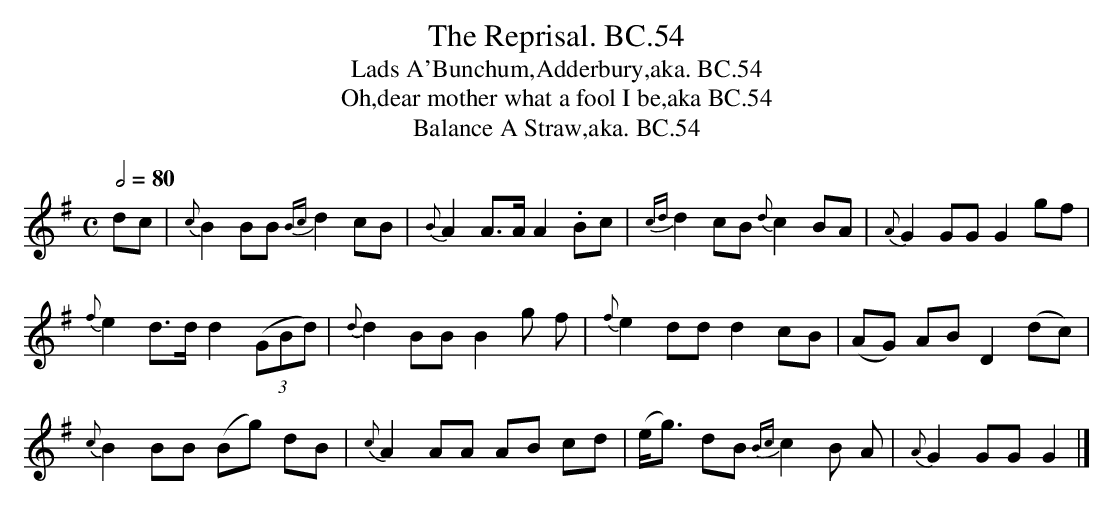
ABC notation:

X:1
T:Reprisal. BC.54, The
T:Lads A'Bunchum,Adderbury,aka. BC.54
T:Oh,dear mother what a fool I be,aka BC.54
T:Balance A Straw,aka. BC.54
M:C
L:1/8
Q:1/2=80
K:G
dc|{c}B2 BB {Bc}d2 cB|{B} A2 A>A A2. Bc|\
{cd}d2 cB {d}c2 BA|{A}G2 GG G2 gf|
{f}e2 d>d d2 ((3GBd)|{d}d2 BB B2 g f|\
{f}e2 dd d2 cB|(AG) AB D2 (dc)|
{c}B2 BB (Bg )dB|{c}A2 AA AB cd|\
(e<g) dB {Bc}c2 B A|{A}G2 GG G2|]
